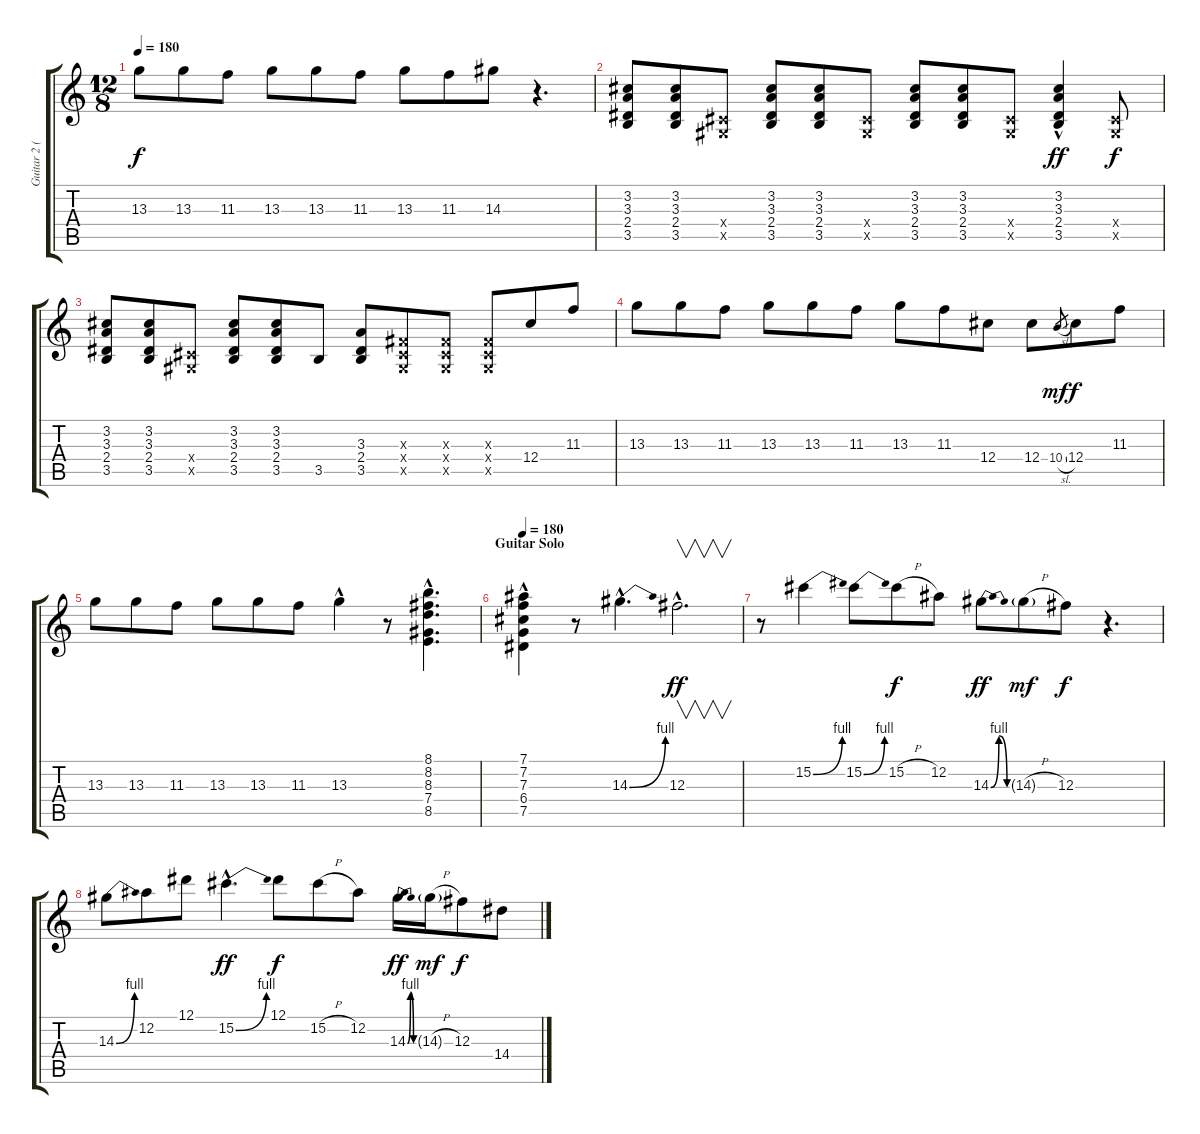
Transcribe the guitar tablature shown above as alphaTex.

\track ("Guitar 2 (Larry Lee)" "Guitar 2 (") {instrument overdrivenguitar}
\staff {score tabs}
\tuning (Eb4 Bb3 Gb3 Db3 Ab2 Eb2) {hide}
\ts (12 8)
\tempo 180
\clef g2
\ks c
13.3.8{dy f} 13.3.8 11.3.8 13.3.8 13.3.8 11.3.8 13.3.8 11.3.8 14.3.8 r.4{d} |
(3.2 3.3 2.4 3.5).8 (3.2 3.3 2.4 3.5).8 (0.4{x} 0.5{x}).8 (3.2 3.3 2.4 3.5).8 (3.2 3.3 2.4 3.5).8 (0.4{x} 0.5{x}).8 (3.2 3.3 2.4 3.5).8 (3.2 3.3 2.4 3.5).8 (0.4{x} 0.5{x}).8 (3.2{hac} 3.3{hac} 2.4{hac} 3.5{hac}).4{dy ff} (0.4{x} 0.5{x}).8{dy f} |
(3.2 3.3 2.4 3.5).8 (3.2 3.3 2.4 3.5).8 (0.4{x} 0.5{x}).8 (3.2 3.3 2.4 3.5).8 (3.2 3.3 2.4 3.5).8 3.5.8 (3.3 2.4 3.5).8 (0.3{x} 0.4{x} 0.5{x}).8 (0.3{x} 0.4{x} 0.5{x}).8 (0.3{x} 0.4{x} 0.5{x}).8 12.4.8 11.3.8 |
13.3.8 13.3.8 11.3.8 13.3.8 13.3.8 11.3.8 13.3.8 11.3.8 12.4.8 12.4.8 10.4{sl}.8{gr dy mf} 12.4.8{dy f} 11.3.8 |
13.3.8 13.3.8 11.3.8 13.3.8 13.3.8 11.3.8 13.3{hac}.4 r.8 (8.1{hac} 8.2{hac} 8.3{hac} 7.4{hac} 8.5{hac}).4{d} |
\section ("" "Guitar Solo")
\tempo 180
(7.1{hac} 7.2{hac} 7.3{hac} 6.4{hac} 7.5{hac}).4 r.8 14.3{be (bend 0 0 60 4) hac}.4{d} 12.3{hac}.2{v d dy ff} |
r.8 15.2{be (bend 0 0 60 4)}.4 15.2{be (bend 0 0 60 4)}.8 15.2{h}.8{dy f} 12.2.8 14.3{be (bendrelease 0 0 15 4 30 4 60 0)}.8{dy ff} 14.3{h g}.8{dy mf} 12.3.8{dy f} r.4{d} |
14.3{be (bend 0 0 60 4)}.8 12.2.8 12.1.8 15.2{be (bend 0 0 60 4) hac}.4{d dy ff} 12.1.8{dy f} 15.2{h}.8 12.2.8 14.3{be (bendrelease 0 0 15 4 30 4 60 0)}.16{dy ff} 14.3{h g}.16{dy mf} 12.3.8{dy f} 14.4.8
